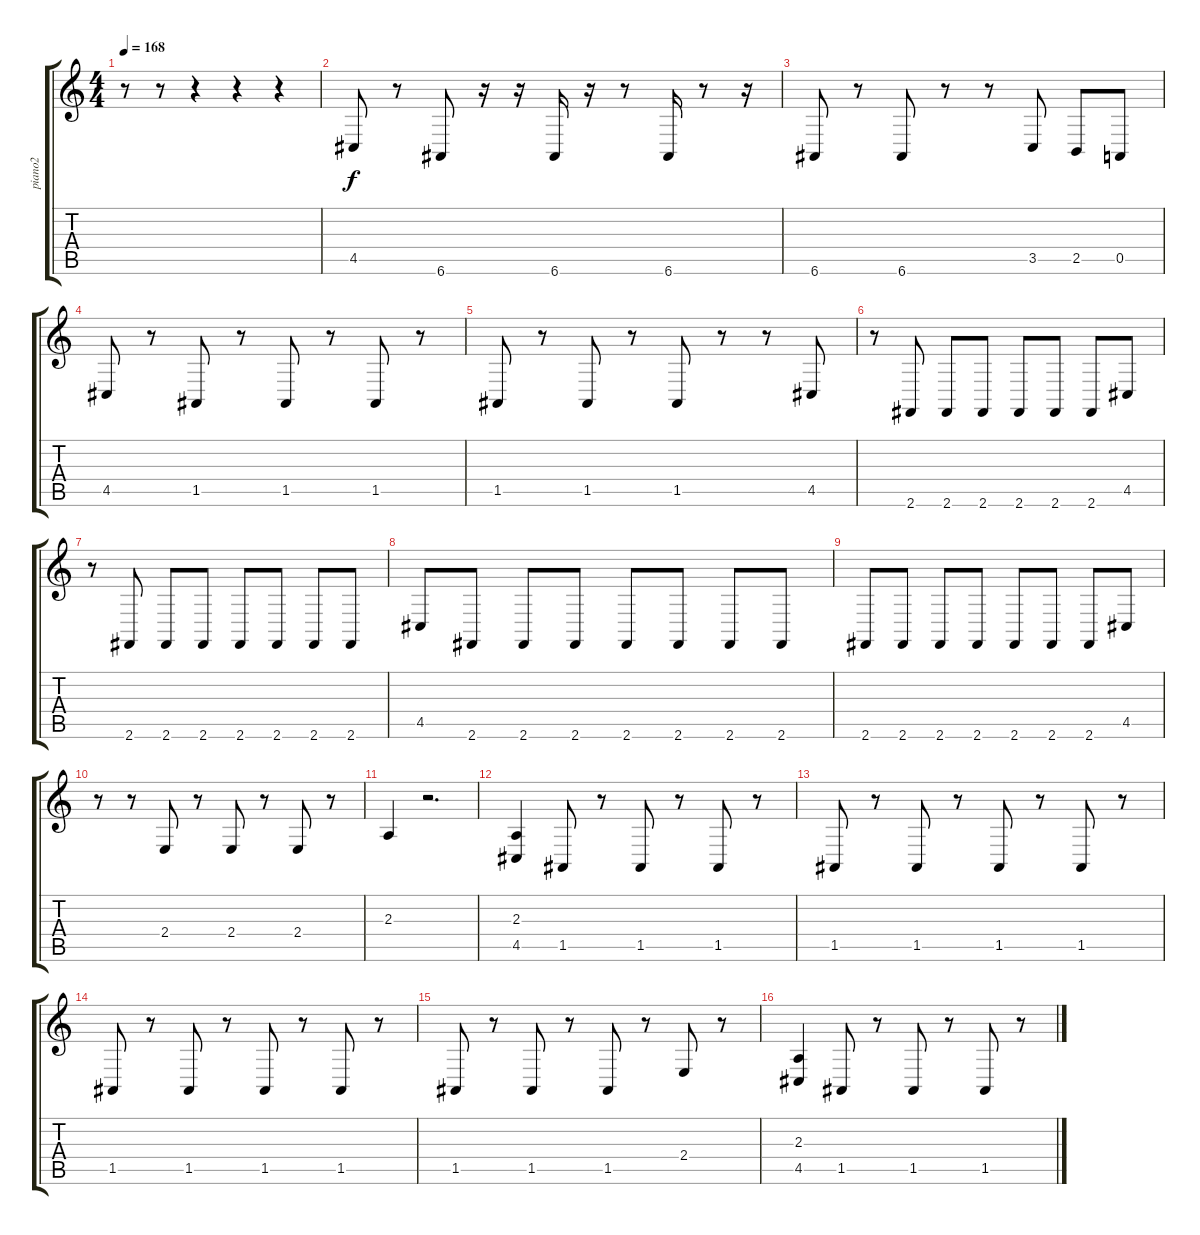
\track ("piano2" "piano2") {instrument acousticgrandpiano}
\staff {score tabs}
\tuning (E4 B3 G3 D3 A2 E2) {hide}
\ts (4 4)
\tempo 168
\clef g2
\ks c
r.8{dy f} r.8 r.4 r.4 r.4 |
4.5.8 r.8 6.6.8 r.16 r.16 6.6.16 r.16 r.8 6.6.16 r.8 r.16 |
6.6.8 r.8 6.6.8 r.8 r.8 3.5.8 2.5.8 0.5.8 |
4.5.8 r.8 1.5.8 r.8 1.5.8 r.8 1.5.8 r.8 |
1.5.8 r.8 1.5.8 r.8 1.5.8 r.8 r.8 4.5.8 |
r.8 2.6.8 2.6.8 2.6.8 2.6.8 2.6.8 2.6.8 4.5.8 |
r.8 2.6.8 2.6.8 2.6.8 2.6.8 2.6.8 2.6.8 2.6.8 |
4.5.8 2.6.8 2.6.8 2.6.8 2.6.8 2.6.8 2.6.8 2.6.8 |
2.6.8 2.6.8 2.6.8 2.6.8 2.6.8 2.6.8 2.6.8 4.5.8 |
r.8 r.8 2.4.8 r.8 2.4.8 r.8 2.4.8 r.8 |
2.3.4 r.2{d} |
(2.3 4.5).4 1.5.8 r.8 1.5.8 r.8 1.5.8 r.8 |
1.5.8 r.8 1.5.8 r.8 1.5.8 r.8 1.5.8 r.8 |
1.5.8 r.8 1.5.8 r.8 1.5.8 r.8 1.5.8 r.8 |
1.5.8 r.8 1.5.8 r.8 1.5.8 r.8 2.4.8 r.8 |
(2.3 4.5).4 1.5.8 r.8 1.5.8 r.8 1.5.8 r.8
